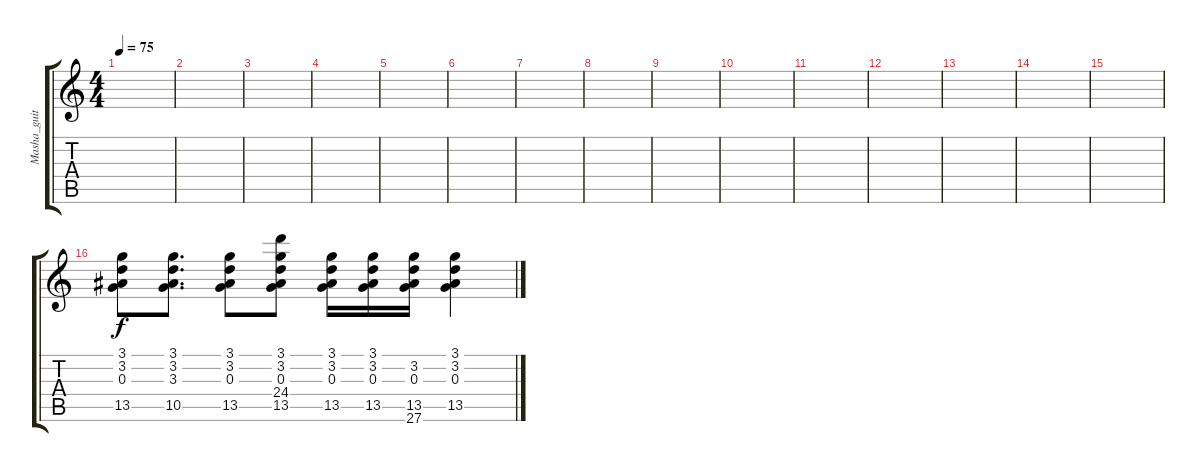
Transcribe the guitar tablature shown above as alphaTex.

\track ("Masha_guitar" "Masha_guit") {instrument electricguitarclean}
\staff {score tabs}
\tuning (E4 B3 G3 D3 A2 E2) {hide}
\ts (4 4)
\tempo 75
\clef g2
\ks c
|
|
|
|
|
|
|
|
|
|
|
|
|
|
|
(3.1 3.2 0.3 13.5).8 (3.1 3.2 3.3 10.5).8{d} (3.1 3.2 0.3 13.5).8 (3.1 3.2 0.3 24.4 13.5).8 (3.1 3.2 0.3 13.5).16 (3.1 3.2 0.3 13.5).16 (3.2 0.3 13.5 27.6).16 (3.1 3.2 0.3 13.5).4
